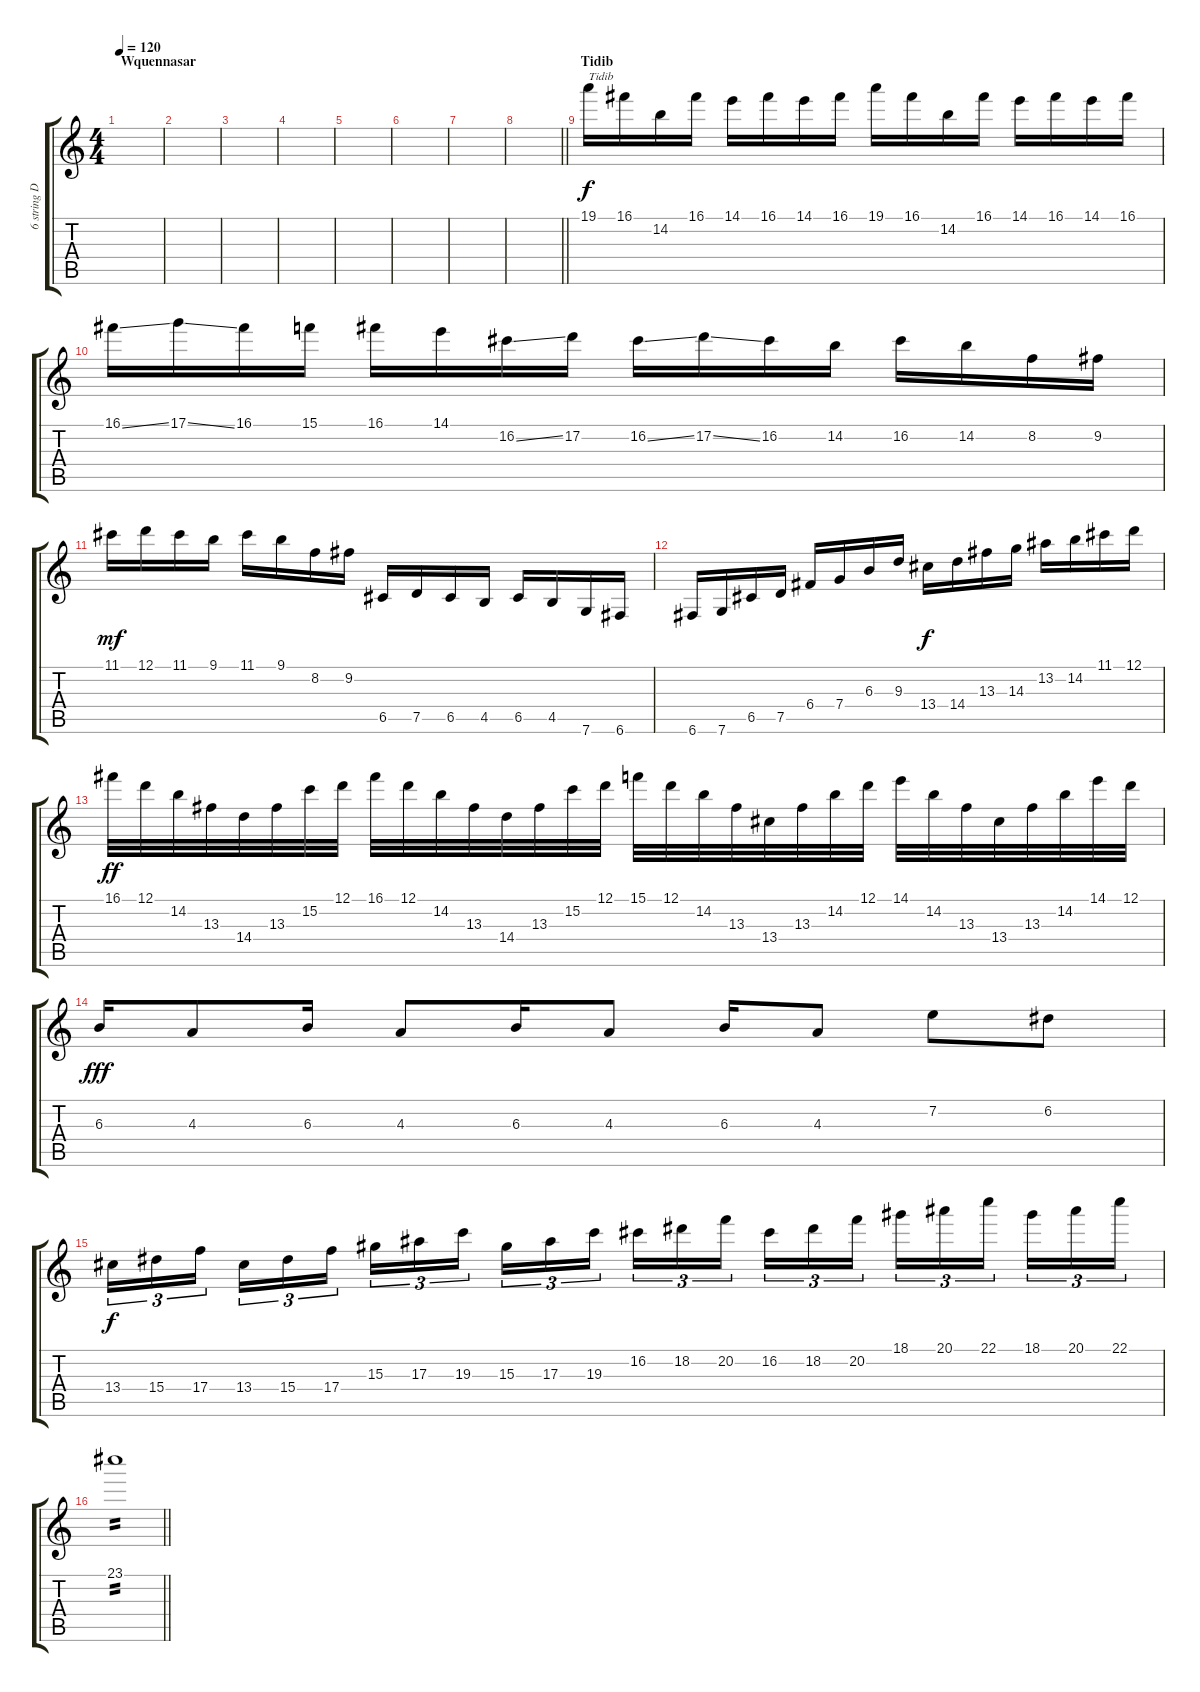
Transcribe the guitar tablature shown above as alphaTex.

\track ("6 string Drop C" "6 string D") {instrument overdrivenguitar}
\staff {score tabs}
\tuning (D4 A3 F3 C3 G2 C2) {hide}
\ts (4 4)
\section ("" "Wquennasar")
\tempo 120
\clef g2
\ks c
|
|
|
|
|
|
|
\barLineRight lightlight
|
\section ("" "Tidib")
19.1.16{txt "Tidib"} 16.1.16 14.2.16 16.1.16 14.1.16 16.1.16 14.1.16 16.1.16 19.1.16 16.1.16 14.2.16 16.1.16 14.1.16 16.1.16 14.1.16 16.1.16 |
16.1{ss}.16 17.1{ss}.16 16.1.16 15.1.16 16.1.16 14.1.16 16.2{ss}.16 17.2.16 16.2{ss}.16 17.2{ss}.16 16.2.16 14.2.16 16.2.16 14.2.16 8.2.16 9.2.16 |
11.1.16{dy mf} 12.1.16 11.1.16 9.1.16 11.1.16 9.1.16 8.2.16 9.2.16 6.5.16 7.5.16 6.5.16 4.5.16 6.5.16 4.5.16 7.6.16 6.6.16 |
6.6.16 7.6.16 6.5.16 7.5.16 6.4.16 7.4.16 6.3.16 9.3.16 13.4.16{dy f} 14.4.16 13.3.16 14.3.16 13.2.16 14.2.16 11.1.16 12.1.16 |
16.1.32{dy ff} 12.1.32 14.2.32 13.3.32 14.4.32 13.3.32 15.2.32 12.1.32 16.1.32 12.1.32 14.2.32 13.3.32 14.4.32 13.3.32 15.2.32 12.1.32 15.1.32 12.1.32 14.2.32 13.3.32 13.4.32 13.3.32 14.2.32 12.1.32 14.1.32 14.2.32 13.3.32 13.4.32 13.3.32 14.2.32 14.1.32 12.1.32 |
6.3.16{dy fff} 4.3.8 6.3.16 4.3.8 6.3.16 4.3.8 6.3.16 4.3.8 7.2.8 6.2.8 |
13.4.16{tu (3 2) dy f} 15.4.16{tu (3 2)} 17.4.16{tu (3 2) beam splitsecondary} 13.4.16{tu (3 2)} 15.4.16{tu (3 2)} 17.4.16{tu (3 2)} 15.3.16{tu (3 2)} 17.3.16{tu (3 2)} 19.3.16{tu (3 2) beam splitsecondary} 15.3.16{tu (3 2)} 17.3.16{tu (3 2)} 19.3.16{tu (3 2)} 16.2.16{tu (3 2)} 18.2.16{tu (3 2)} 20.2.16{tu (3 2) beam splitsecondary} 16.2.16{tu (3 2)} 18.2.16{tu (3 2)} 20.2.16{tu (3 2)} 18.1.16{tu (3 2)} 20.1.16{tu (3 2)} 22.1.16{tu (3 2) beam splitsecondary} 18.1.16{tu (3 2)} 20.1.16{tu (3 2)} 22.1.16{tu (3 2)} |
\barLineRight lightlight
23.1.1{tp 2}
